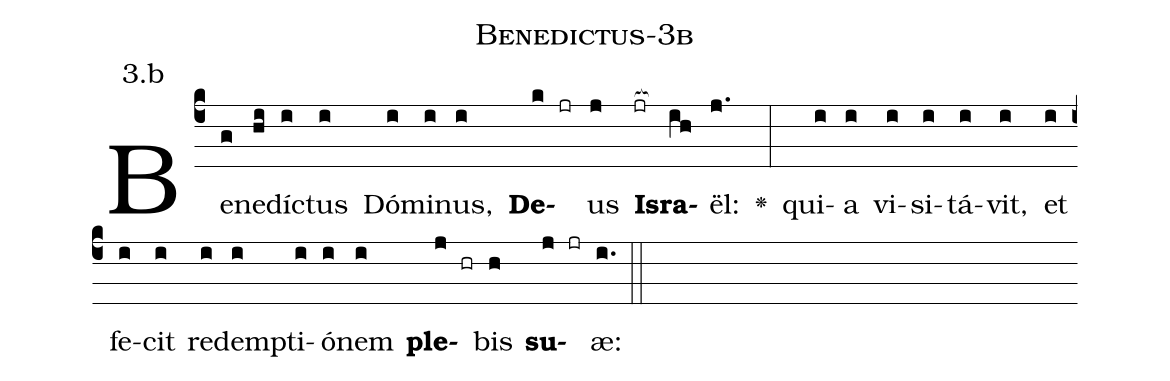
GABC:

name: Benedictus-3b;
annotation: 3.b;
%%
(c4)Be(g)ne(hi)dí(i)ctus(i) Dó(i)mi(i)nus,(i) <b>De</b>(k jr)us(j) <b>Is</b>(jr[ocb:1{])<b>ra</b>(ih[ocb:0}])ël:(j.) <v>\greheightstar</v>(:) qui(i)a(i) vi(i)si(i)tá(i)vit,(i) et(i) fe(i)cit(i) re(i)dem(i)pti(i)ó(i)nem(i) <b>ple</b>(j hr)bis(h) <b>su</b>(j jr)æ:(i.) (::)


%E(i) u(i) o(j) u(h) a(j) e.(i.) (::)
